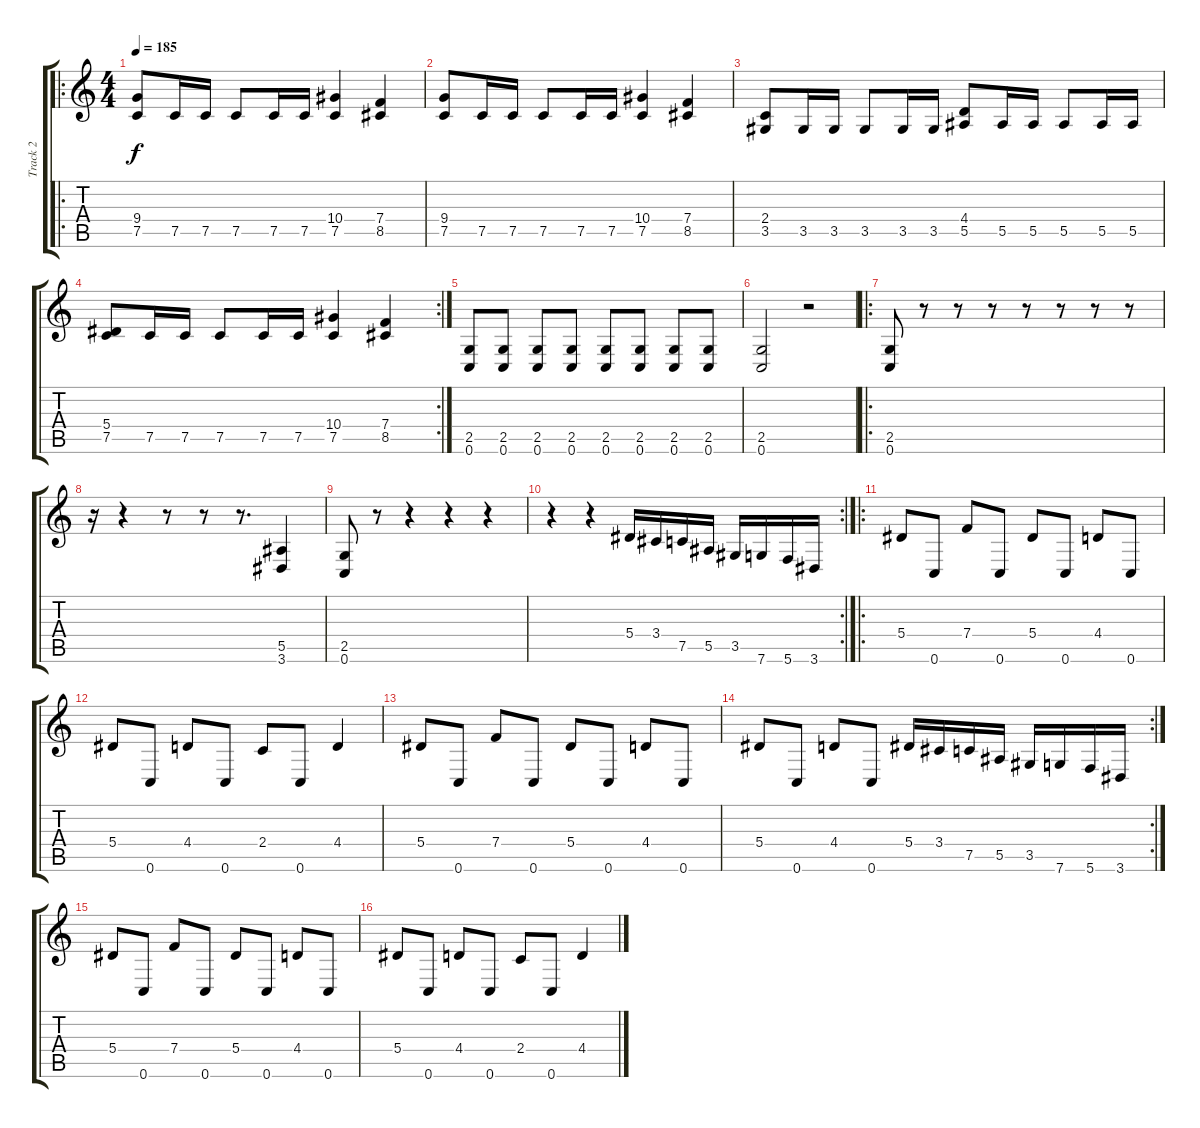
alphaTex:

\track ("Track 2" "Track 2") {instrument distortionguitar}
\staff {score tabs}
\tuning (C4 G3 Eb3 Bb2 F2 C2) {hide}
\ro
\ts (4 4)
\tempo 185
\clef g2
\ks c
(9.4 7.5).8{dy f} 7.5.16 7.5.16 7.5.8 7.5.16 7.5.16 (10.4 7.5).4 (7.4 8.5).4 |
(9.4 7.5).8 7.5.16 7.5.16 7.5.8 7.5.16 7.5.16 (10.4 7.5).4 (7.4 8.5).4 |
(2.4 3.5).8 3.5.16 3.5.16 3.5.8 3.5.16 3.5.16 (4.4 5.5).8 5.5.16 5.5.16 5.5.8 5.5.16 5.5.16 |
\rc 2
(5.4 7.5).8 7.5.16 7.5.16 7.5.8 7.5.16 7.5.16 (10.4 7.5).4 (7.4 8.5).4 |
(2.5 0.6).8 (2.5 0.6).8 (2.5 0.6).8 (2.5 0.6).8 (2.5 0.6).8 (2.5 0.6).8 (2.5 0.6).8 (2.5 0.6).8 |
(2.5 0.6).2 r.2 |
\ro
(2.5 0.6).8 r.8 r.8 r.8 r.8 r.8 r.8 r.8 |
r.16 r.4 r.8 r.8 r.8{d} (5.5 3.6).4 |
(2.5 0.6).8 r.8 r.4 r.4 r.4 |
\rc 2
r.4 r.4 5.4.16 3.4.16 7.5.16 5.5.16 3.5.16 7.6.16 5.6.16 3.6.16 |
\ro
5.4.8 0.6.8 7.4.8 0.6.8 5.4.8 0.6.8 4.4.8 0.6.8 |
5.4.8 0.6.8 4.4.8 0.6.8 2.4.8 0.6.8 4.4.4 |
5.4.8 0.6.8 7.4.8 0.6.8 5.4.8 0.6.8 4.4.8 0.6.8 |
\rc 2
5.4.8 0.6.8 4.4.8 0.6.8 5.4.16 3.4.16 7.5.16 5.5.16 3.5.16 7.6.16 5.6.16 3.6.16 |
5.4.8 0.6.8 7.4.8 0.6.8 5.4.8 0.6.8 4.4.8 0.6.8 |
5.4.8 0.6.8 4.4.8 0.6.8 2.4.8 0.6.8 4.4.4
